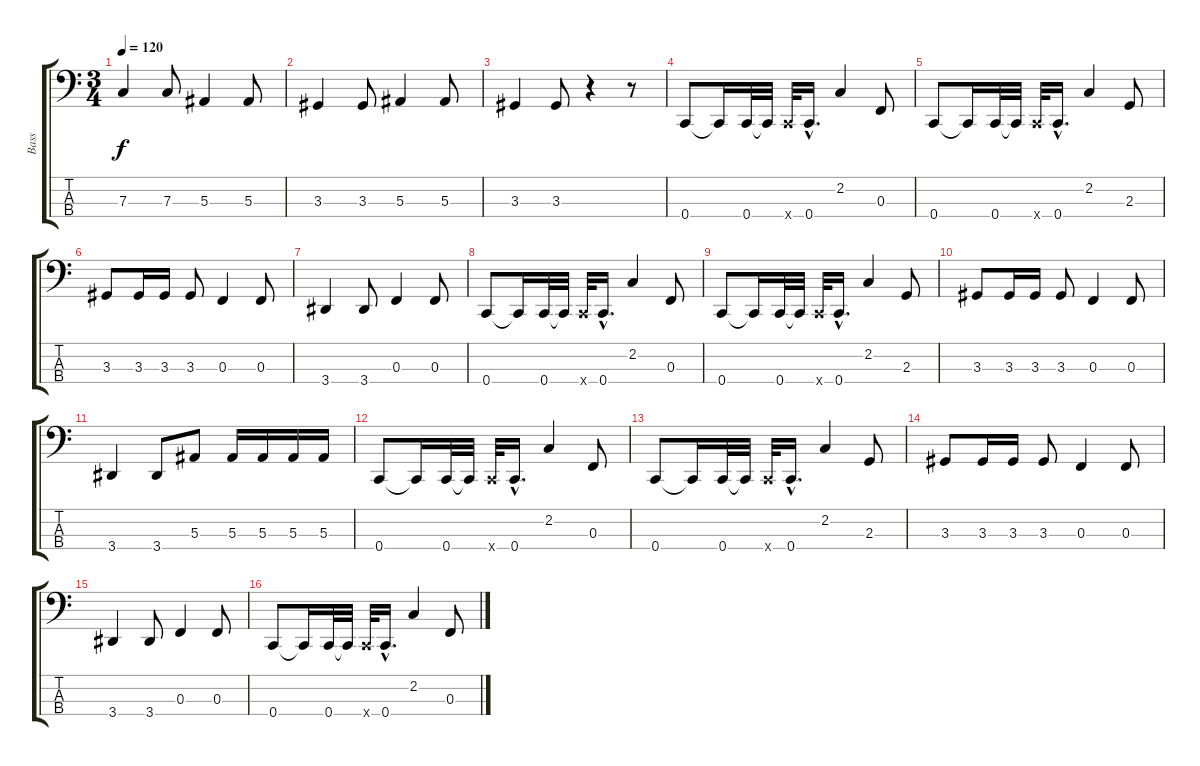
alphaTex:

\track ("Bass" "Bass") {instrument electricbassfinger}
\staff {score tabs}
\tuning (Eb2 Bb1 F1 C1) {hide}
\ts (3 4)
\tempo 120
\clef f4
\ks c
7.3.4{dy f} 7.3.8 5.3.4 5.3.8 |
3.3.4 3.3.8 5.3.4 5.3.8 |
3.3.4 3.3.8 r.4 r.8 |
0.4.8 0.4{t}.16 0.4.32 0.4{t}.32 0.4{x}.32 0.4{hac}.16{d} 2.2.4 0.3.8 |
0.4.8 0.4{t}.16 0.4.32 0.4{t}.32 0.4{x}.32 0.4{hac}.16{d} 2.2.4 2.3.8 |
3.3.8 3.3.16 3.3.16 3.3.8 0.3.4 0.3.8 |
3.4.4 3.4.8 0.3.4 0.3.8 |
0.4.8 0.4{t}.16 0.4.32 0.4{t}.32 0.4{x}.32 0.4{hac}.16{d} 2.2.4 0.3.8 |
0.4.8 0.4{t}.16 0.4.32 0.4{t}.32 0.4{x}.32 0.4{hac}.16{d} 2.2.4 2.3.8 |
3.3.8 3.3.16 3.3.16 3.3.8 0.3.4 0.3.8 |
3.4.4 3.4.8 5.3.8 5.3.16 5.3.16 5.3.16 5.3.16 |
0.4.8 0.4{t}.16 0.4.32 0.4{t}.32 0.4{x}.32 0.4{hac}.16{d} 2.2.4 0.3.8 |
0.4.8 0.4{t}.16 0.4.32 0.4{t}.32 0.4{x}.32 0.4{hac}.16{d} 2.2.4 2.3.8 |
3.3.8 3.3.16 3.3.16 3.3.8 0.3.4 0.3.8 |
3.4.4 3.4.8 0.3.4 0.3.8 |
0.4.8 0.4{t}.16 0.4.32 0.4{t}.32 0.4{x}.32 0.4{hac}.16{d} 2.2.4 0.3.8
